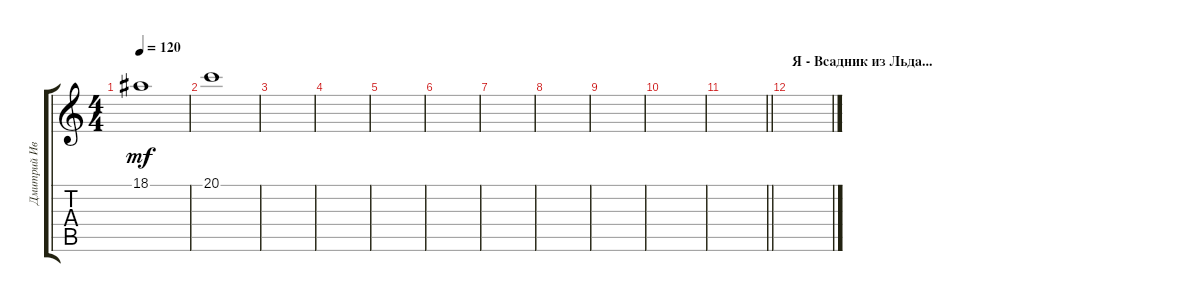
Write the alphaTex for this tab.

\track ("Дмитрий Иванов        (Синтезатор)" "Дмитрий Ив") {instrument taikodrum}
\staff {score tabs}
\tuning (E4 B3 G3 D3 A2 E2) {hide}
\ts (4 4)
\tempo 120
\clef g2
\ks c
18.1.1{dy mf} |
20.1.1 |
|
|
|
|
|
|
|
|
\barLineRight lightlight
|
\section ("" "Я - Всадник из Льда...")
